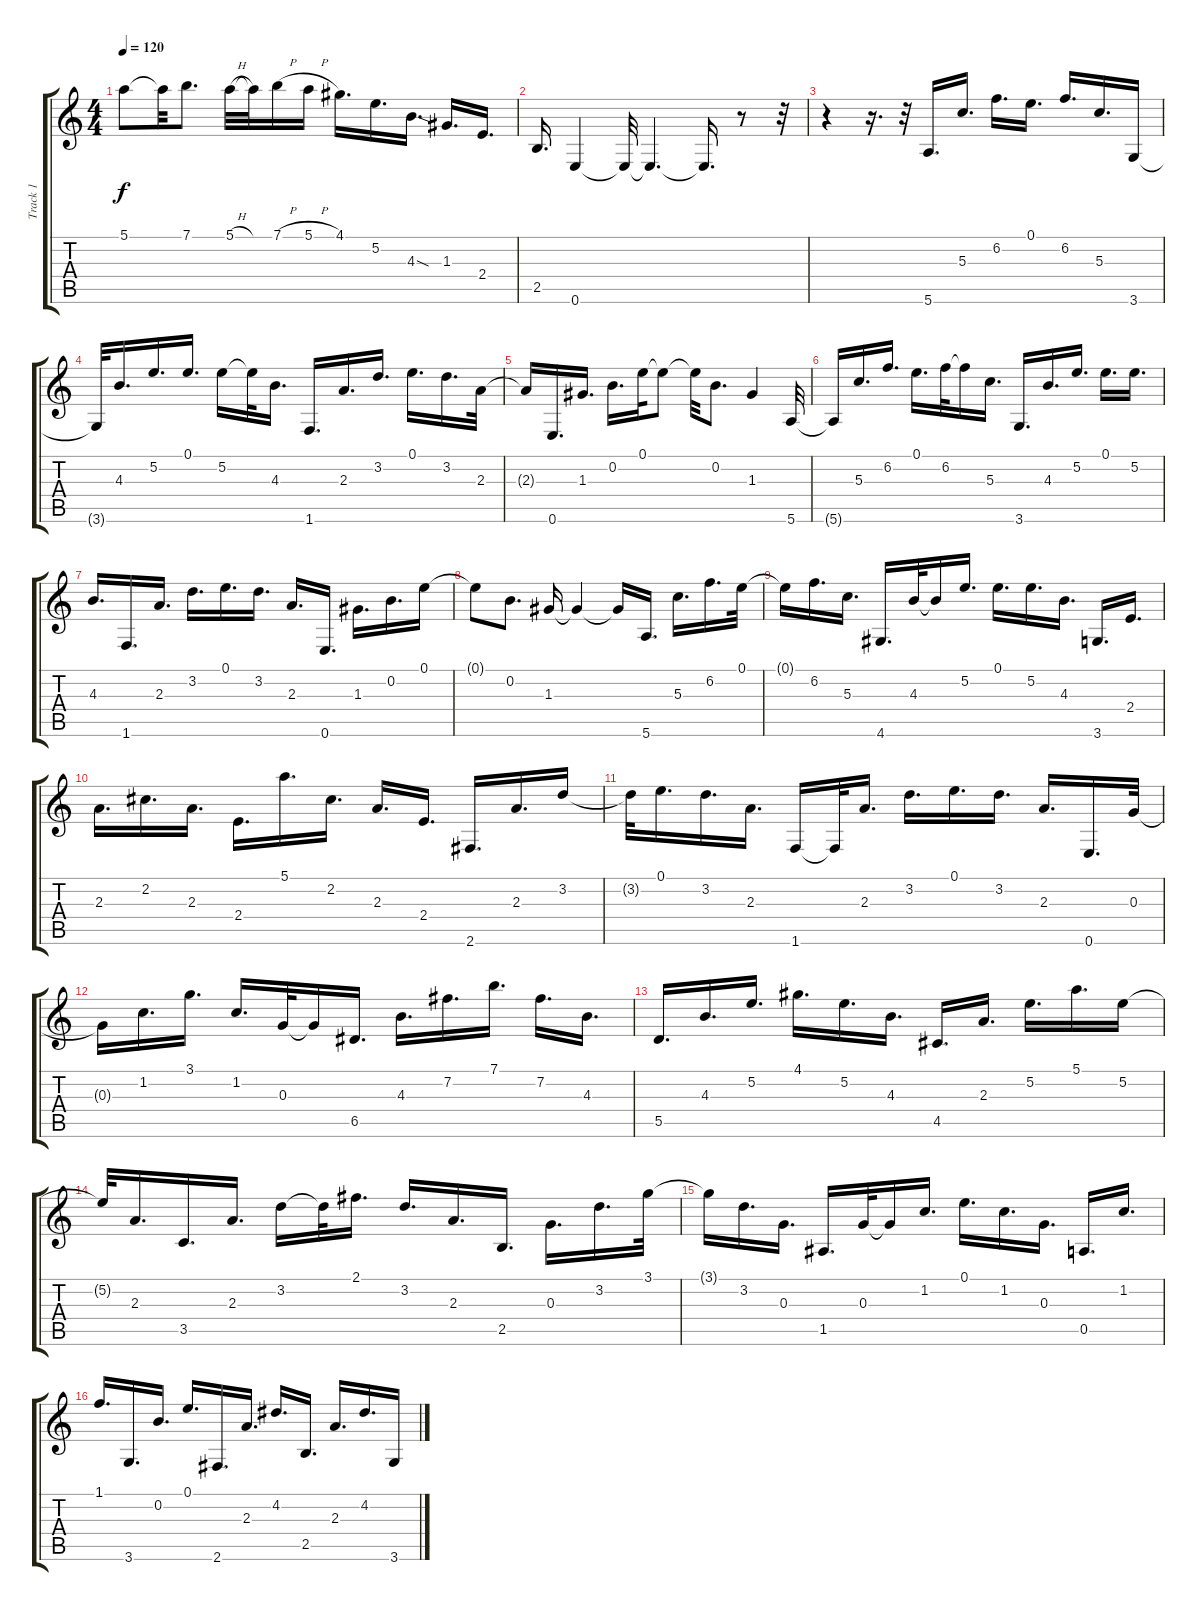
\track ("Track 1" "Track 1") {instrument acousticguitarsteel}
\staff {score tabs}
\tuning (E4 B3 G3 D3 A2 E2) {hide}
\ts (4 4)
\tempo 120
\clef g2
\ks aminor
5.1{t}.8{dy f} 5.1{t}.32 7.1.8{d} 5.1{h}.32 5.1{t}.32 7.1{h}.16 5.1{h}.16 4.1.16{d} 5.2.16{d} 4.3{sod}.16{d} 1.3.16{d} 2.4.16{d} |
2.5.16{d} 0.6.4 0.6{t}.32 0.6{t}.4{d} 0.6{t}.16{d} r.8 r.32 |
r.4 r.16{d} r.32 5.6.16{d} 5.3.16{d} 6.2.16{d} 0.1.16{d} 6.2.16{d} 5.3.16{d} 3.6.16 |
3.6{t}.32 4.3.16{d} 5.2.16{d} 0.1.16{d} 5.2.16 5.2{t}.32 4.3.16{d} 1.6.16{d} 2.3.16{d} 3.2.16{d} 0.1.16{d} 3.2.16{d} 2.3.32 |
2.3{t}.16 0.6.16{d} 1.3.16{d} 0.2.16{d} 0.1.32 0.1{t}.8 0.1{t}.32 0.2.8{d} 1.3.4 5.6.32 |
5.6{t}.16 5.3.16{d} 6.2.16{d} 0.1.16{d} 6.2.32 6.2{t}.16 5.3.16{d} 3.6.16{d} 4.3.16{d} 5.2.16{d} 0.1.16{d} 5.2.16{d} |
4.3.16{d} 1.6.16{d} 2.3.16{d} 3.2.16{d} 0.1.16{d} 3.2.16{d} 2.3.16{d} 0.6.16{d} 1.3.16{d} 0.2.16{d} 0.1.16 |
0.1{t}.8 0.2.8{d} 1.3.16 1.3{t}.4 1.3{t}.16 5.6.16{d} 5.3.16{d} 6.2.16{d} 0.1.32 |
0.1{t}.16 6.2.16{d} 5.3.16{d} 4.6.16{d} 4.3.32 4.3{t}.16 5.2.16{d} 0.1.16{d} 5.2.16{d} 4.3.16{d} 3.6.16{d} 2.4.16{d} |
2.3.16{d} 2.2.16{d} 2.3.16{d} 2.4.16{d} 5.1.16{d} 2.2.16{d} 2.3.16{d} 2.4.16{d} 2.6.16{d} 2.3.16{d} 3.2.16 |
3.2{t}.32 0.1.16{d} 3.2.16{d} 2.3.16{d} 1.6.16 1.6{t}.32 2.3.16{d} 3.2.16{d} 0.1.16{d} 3.2.16{d} 2.3.16{d} 0.6.16{d} 0.3.32 |
0.3{t}.16 1.2.16{d} 3.1.16{d} 1.2.16{d} 0.3.32 0.3{t}.16 6.5.16{d} 4.3.16{d} 7.2.16{d} 7.1.16{d} 7.2.16{d} 4.3.16{d} |
5.5.16{d} 4.3.16{d} 5.2.16{d} 4.1.16{d} 5.2.16{d} 4.3.16{d} 4.5.16{d} 2.3.16{d} 5.2.16{d} 5.1.16{d} 5.2.16 |
5.2{t}.32 2.3.16{d} 3.5.16{d} 2.3.16{d} 3.2.16 3.2{t}.32 2.1.16{d} 3.2.16{d} 2.3.16{d} 2.5.16{d} 0.3.16{d} 3.2.16{d} 3.1.32 |
3.1{t}.16 3.2.16{d} 0.3.16{d} 1.5.16{d} 0.3.32 0.3{t}.16 1.2.16{d} 0.1.16{d} 1.2.16{d} 0.3.16{d} 0.5.16{d} 1.2.16{d} |
1.1.16{d} 3.6.16{d} 0.2.16{d} 0.1.16{d} 2.6.16{d} 2.3.16{d} 4.2.16{d} 2.5.16{d} 2.3.16{d} 4.2.16{d} 3.6.16
